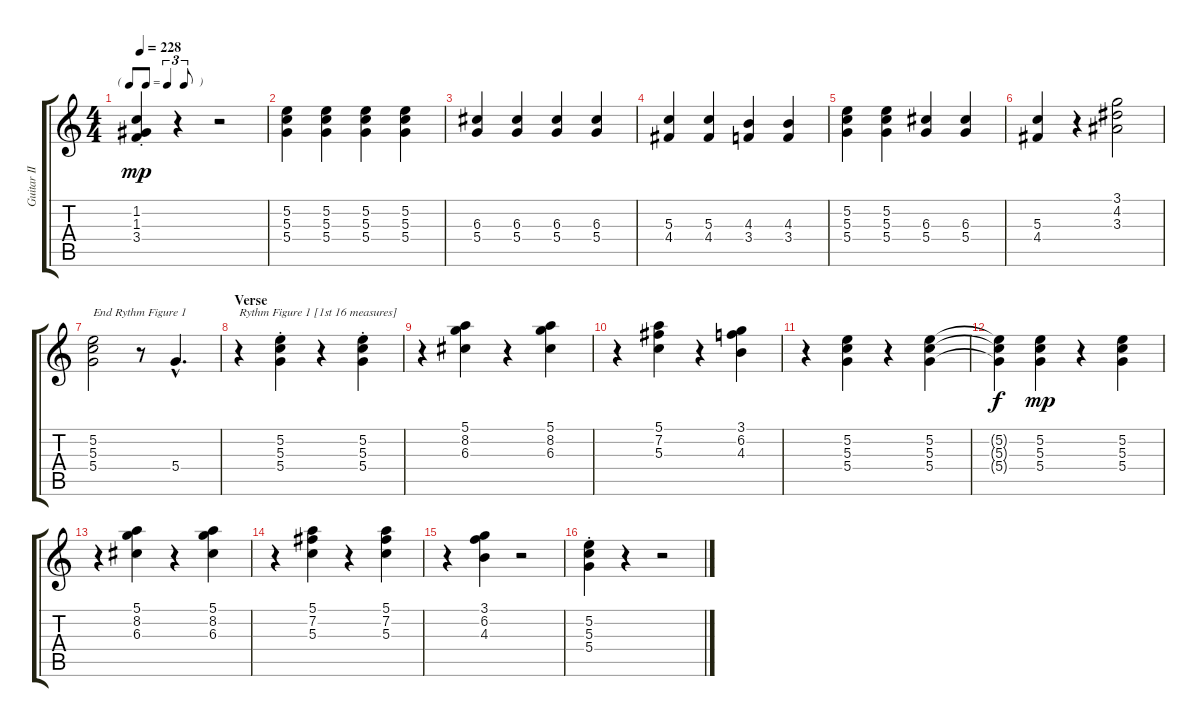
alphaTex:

\track ("Guitar II [Dobro]" "Guitar II ") {instrument electricguitarjazz}
\staff {score tabs}
\tuning (E4 B3 G3 D3 A2 E2) {hide}
\ts (4 4)
\tf triplet8th
\tempo 228
\clef g2
\ks c
(1.2{st} 1.3{st} 3.4{st}).4{dy mp} r.4 r.2 |
(5.2 5.3 5.4).4 (5.2 5.3 5.4).4 (5.2 5.3 5.4).4 (5.2 5.3 5.4).4 |
(6.3 5.4).4 (6.3 5.4).4 (6.3 5.4).4 (6.3 5.4).4 |
(5.3 4.4).4 (5.3 4.4).4 (4.3 3.4).4 (4.3 3.4).4 |
(5.2 5.3 5.4).4 (5.2 5.3 5.4).4 (6.3 5.4).4 (6.3 5.4).4 |
(5.3 4.4).4 r.4 (3.1 4.2 3.3).2 |
(5.2 5.3 5.4).2{txt "End Rythm Figure 1"} r.8 5.4{hac}.4{d} |
\section ("" "Verse")
r.4{txt "Rythm Figure 1 [1st 16 measures]"} (5.2{st} 5.3{st} 5.4{st}).4 r.4 (5.2{st} 5.3{st} 5.4{st}).4 |
r.4 (5.1 8.2 6.3).4 r.4 (5.1 8.2 6.3).4 |
r.4 (5.1 7.2 5.3).4 r.4 (3.1 6.2 4.3).4 |
r.4 (5.2 5.3 5.4).4 r.4 (5.2 5.3 5.4).4 |
(5.2{t} 5.3{t} 5.4{t}).4{dy f} (5.2 5.3 5.4).4{dy mp} r.4 (5.2 5.3 5.4).4 |
r.4 (5.1 8.2 6.3).4 r.4 (5.1 8.2 6.3).4 |
r.4 (5.1 7.2 5.3).4 r.4 (5.1 7.2 5.3).4 |
r.4 (3.1 6.2 4.3).4 r.2 |
(5.2{st} 5.3{st} 5.4{st}).4 r.4 r.2
